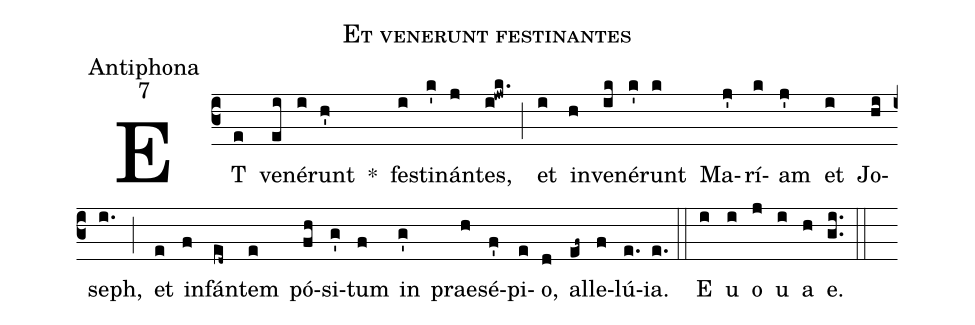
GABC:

name:Et venerunt festinantes;
office-part:Antiphona;
mode:7;
%%
(c3) ET(e) ve(ei)né(i)runt(h') *() fe(i)sti(k')nán(j)tes,(i!jwk.) (;) et(i) in(h)ve(ik)né(k')runt(k) Ma(j')rí(k)am(j') et(i) Jo(hi)seph,(i.) (;) et(e) in(f)fán(ed~)tem(e) pó(fh)si(g')tum(f) in(g') prae(h)sé(f')pi(e)o,(d) al(ef~)le(f)lú(e.)ia.(e.) (::) <eu>E(i) u(i) o(j) u(i) a(h) e.</eu>(gi..) (::)
